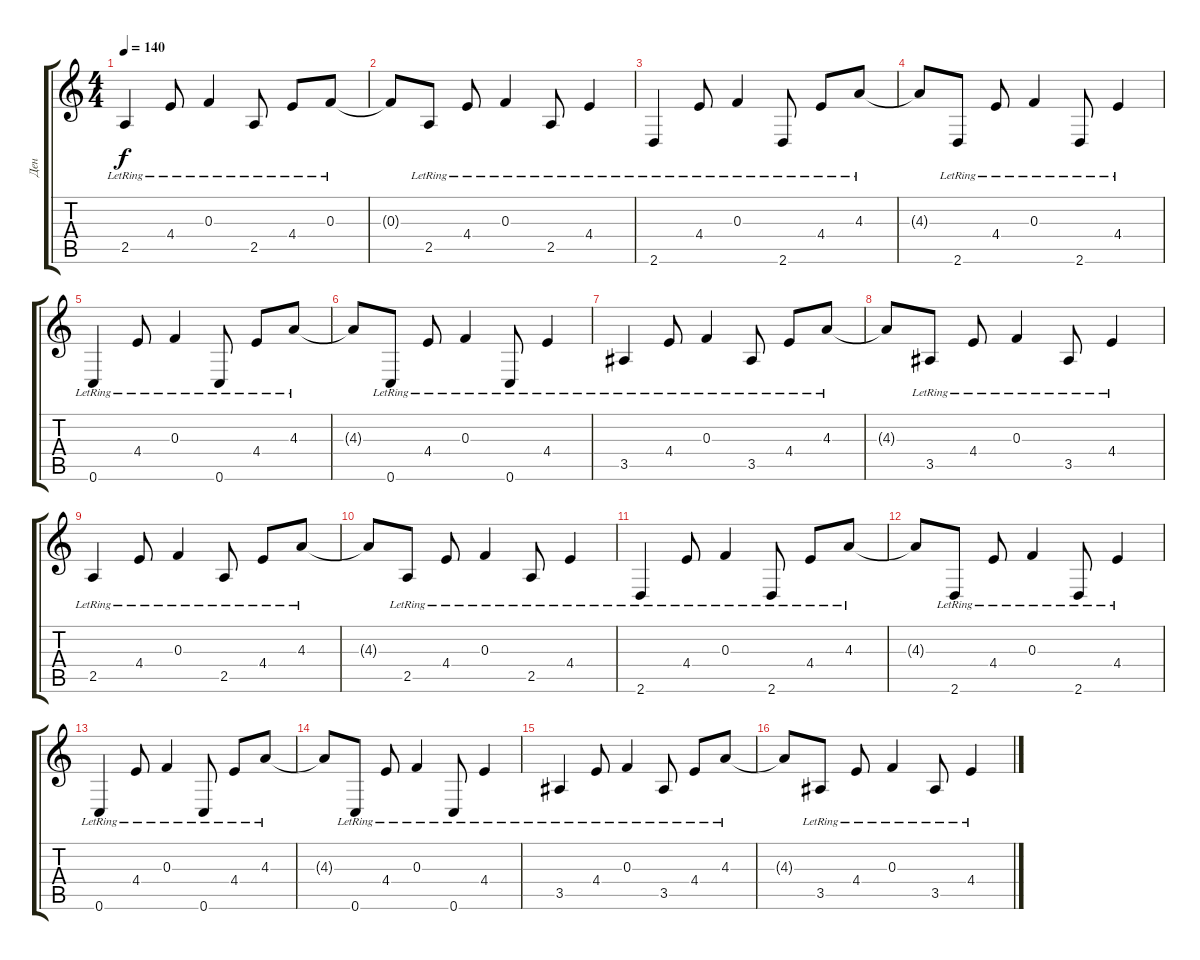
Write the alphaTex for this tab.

\track ("Ден" "Ден") {instrument electricguitarclean}
\staff {score tabs}
\tuning (D4 A3 F3 C3 G2 C2) {hide}
\ts (4 4)
\tempo 140
\clef g2
\ks c
2.5{lr}.4{dy f} 4.4{lr}.8 0.3{lr}.4 2.5{lr}.8 4.4{lr}.8 0.3{lr}.8 |
0.3{t}.8 2.5{lr}.8 4.4{lr}.8 0.3{lr}.4 2.5{lr}.8 4.4{lr}.4 |
2.6{lr}.4 4.4{lr}.8 0.3{lr}.4 2.6{lr}.8 4.4{lr}.8 4.3{lr}.8 |
4.3{t}.8 2.6{lr}.8 4.4{lr}.8 0.3{lr}.4 2.6{lr}.8 4.4{lr}.4 |
0.6{lr}.4 4.4{lr}.8 0.3{lr}.4 0.6{lr}.8 4.4{lr}.8 4.3{lr}.8 |
4.3{t}.8 0.6{lr}.8 4.4{lr}.8 0.3{lr}.4 0.6{lr}.8 4.4{lr}.4 |
3.5{lr}.4 4.4{lr}.8 0.3{lr}.4 3.5{lr}.8 4.4{lr}.8 4.3{lr}.8 |
4.3{t}.8 3.5{lr}.8 4.4{lr}.8 0.3{lr}.4 3.5{lr}.8 4.4{lr}.4 |
2.5{lr}.4 4.4{lr}.8 0.3{lr}.4 2.5{lr}.8 4.4{lr}.8 4.3{lr}.8 |
4.3{t}.8 2.5{lr}.8 4.4{lr}.8 0.3{lr}.4 2.5{lr}.8 4.4{lr}.4 |
2.6{lr}.4 4.4{lr}.8 0.3{lr}.4 2.6{lr}.8 4.4{lr}.8 4.3{lr}.8 |
4.3{t}.8 2.6{lr}.8 4.4{lr}.8 0.3{lr}.4 2.6{lr}.8 4.4{lr}.4 |
0.6{lr}.4 4.4{lr}.8 0.3{lr}.4 0.6{lr}.8 4.4{lr}.8 4.3{lr}.8 |
4.3{t}.8 0.6{lr}.8 4.4{lr}.8 0.3{lr}.4 0.6{lr}.8 4.4{lr}.4 |
3.5{lr}.4 4.4{lr}.8 0.3{lr}.4 3.5{lr}.8 4.4{lr}.8 4.3{lr}.8 |
4.3{t}.8 3.5{lr}.8 4.4{lr}.8 0.3{lr}.4 3.5{lr}.8 4.4{lr}.4
